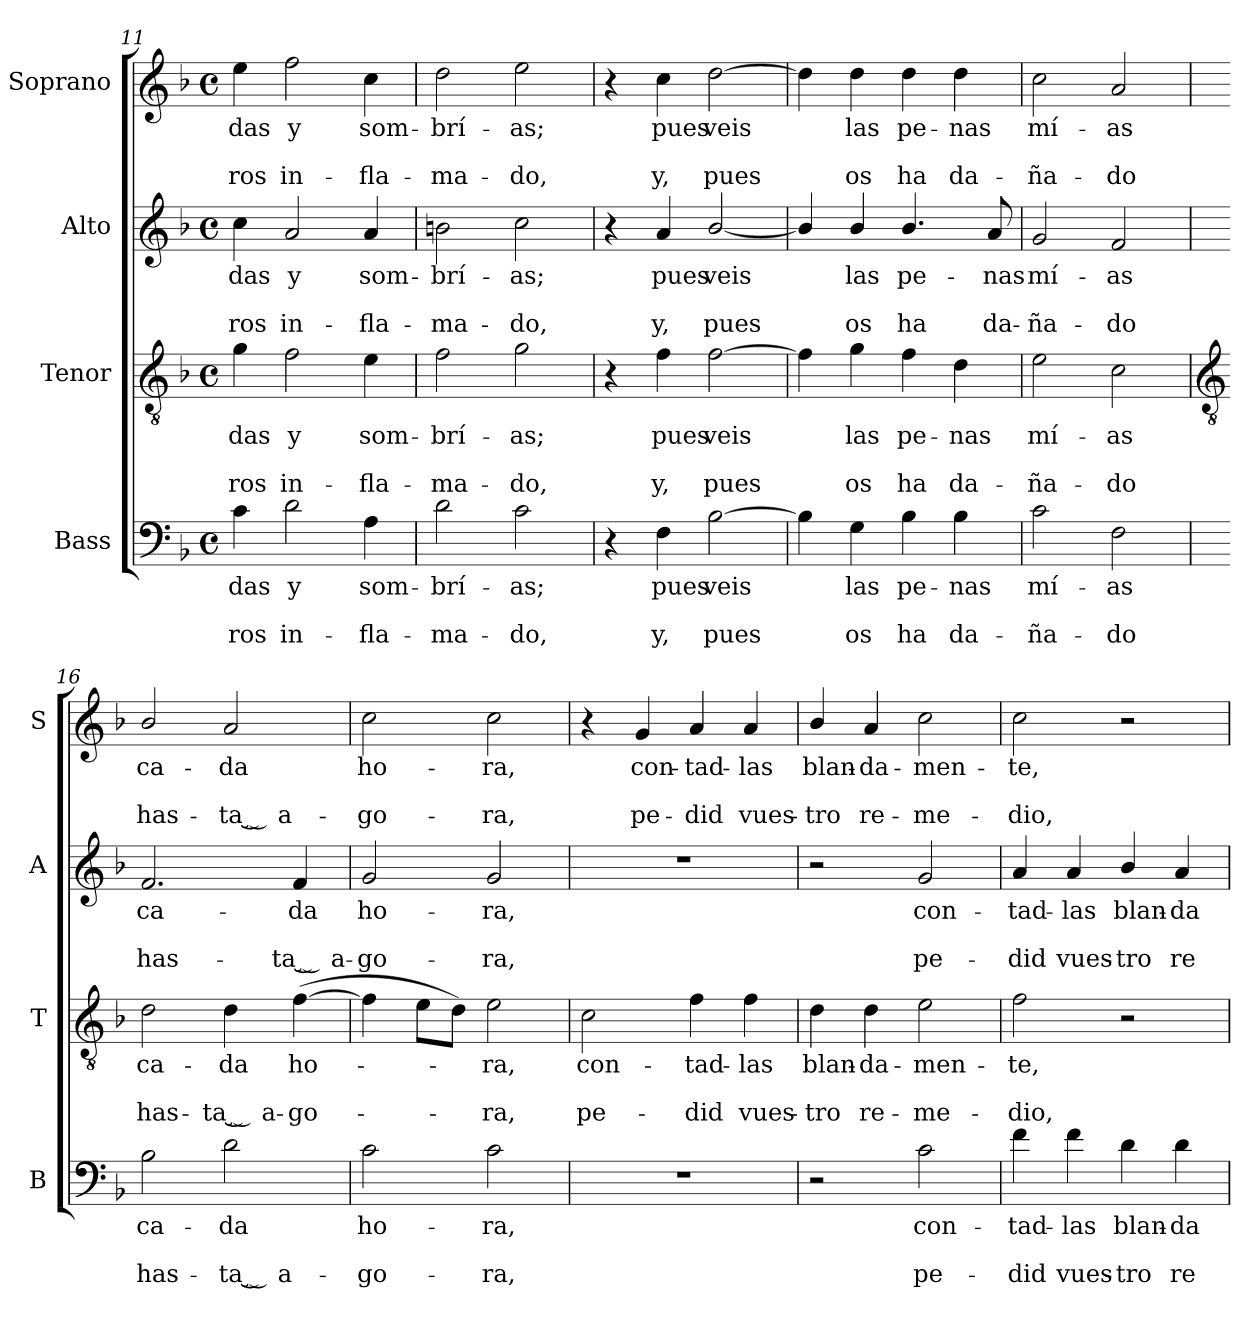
**kern	**text	**text	**text	**kern	**text	**text	**text	**kern	**text	**text	**text	**kern	**text	**text	**text
*part4	*part4	*part4	*part4	*part3	*part3	*part3	*part3	*part2	*part2	*part2	*part2	*part1	*part1	*part1	*part1
*staff4	*staff4	*staff4	*staff4	*staff3	*staff3	*staff3	*staff3	*staff2	*staff2	*staff2	*staff2	*staff1	*staff1	*staff1	*staff1
*I"Bass	*	*	*	*I"Tenor	*	*	*	*I"Alto	*	*	*	*I"Soprano	*	*	*
*I'B	*	*	*	*I'T	*	*	*	*I'A	*	*	*	*I'S	*	*	*
*clefF4	*	*	*	*clefGv2	*	*	*	*clefG2	*	*	*	*clefG2	*	*	*
*k[b-]	*	*	*	*k[b-]	*	*	*	*k[b-]	*	*	*	*k[b-]	*	*	*
*F:	*	*	*	*F:	*	*	*	*F:	*	*	*	*F:	*	*	*
*M4/4	*	*	*	*M4/4	*	*	*	*M4/4	*	*	*	*M4/4	*	*	*
*met(c)	*	*	*	*met(c)	*	*	*	*met(c)	*	*	*	*met(c)	*	*	*
=11	=11	=11	=11	=11	=11	=11	=11	=11	=11	=11	=11	=11	=11	=11	=11
!	!LO:LY:b	!	!LO:LY:b	!	!LO:LY:b	!	!LO:LY:b	!	!LO:LY:b	!	!LO:LY:b	!	!LO:LY:b	!	!LO:LY:b
4c	-das	.	ros	4g	-das	.	ros	4cc	-das	.	ros	4ee	-das	.	ros
!	!LO:LY:b	!	!LO:LY:b	!	!LO:LY:b	!	!LO:LY:b	!	!LO:LY:b	!	!LO:LY:b	!	!LO:LY:b	!	!LO:LY:b
2d	y	.	in-	2f	y	.	in-	2a	y	.	in-	2ff	y	.	in-
!	!LO:LY:b	!	!LO:LY:b	!	!LO:LY:b	!	!LO:LY:b	!	!LO:LY:b	!	!LO:LY:b	!	!LO:LY:b	!	!LO:LY:b
4A	-som-	.	-fla-	4e	-som-	.	-fla-	4a	-som-	.	-fla-	4cc	-som-	.	-fla-
=12	=12	=12	=12	=12	=12	=12	=12	=12	=12	=12	=12	=12	=12	=12	=12
!	!LO:LY:b	!	!LO:LY:b	!	!LO:LY:b	!	!LO:LY:b	!	!LO:LY:b	!	!LO:LY:b	!	!LO:LY:b	!	!LO:LY:b
2d	-brí-	.	-ma-	2f	-brí-	.	-ma-	2bn	-brí-	.	-ma-	2dd	-brí-	.	-ma-
!	!LO:LY:b	!	!LO:LY:b	!	!LO:LY:b	!	!LO:LY:b	!	!LO:LY:b	!	!LO:LY:b	!	!LO:LY:b	!	!LO:LY:b
2c	-as;	.	do,	2g	-as;	.	do,	2cc	-as;	.	do,	2ee	-as;	.	do,
=13	=13	=13	=13	=13	=13	=13	=13	=13	=13	=13	=13	=13	=13	=13	=13
4r	.	.	.	4r	.	.	.	4r	.	.	.	4r	.	.	.
!	!LO:LY:b	!	!LO:LY:b	!	!LO:LY:b	!	!LO:LY:b	!	!LO:LY:b	!	!LO:LY:b	!	!LO:LY:b	!	!LO:LY:b
4F	pues	.	y,	4f	pues	.	y,	4a	pues	.	y,	4cc	pues	.	y,
!	!LO:LY:b	!	!LO:LY:b	!	!LO:LY:b	!	!LO:LY:b	!	!LO:LY:b	!	!LO:LY:b	!	!LO:LY:b	!	!LO:LY:b
[2B-	veis	.	pues	[2f	veis	.	pues	[2b-/	veis	.	pues	[2dd	veis	.	pues
=14	=14	=14	=14	=14	=14	=14	=14	=14	=14	=14	=14	=14	=14	=14	=14
4B-]	.	.	.	4f]	.	.	.	4b-/]	.	.	.	4dd]	.	.	.
!	!LO:LY:b	!	!LO:LY:b	!	!LO:LY:b	!	!LO:LY:b	!	!LO:LY:b	!	!LO:LY:b	!	!LO:LY:b	!	!LO:LY:b
4G	las	.	os	4g	las	.	os	4b-/	las	.	os	4dd	las	.	os
!	!LO:LY:b	!	!LO:LY:b	!	!LO:LY:b	!	!LO:LY:b	!	!LO:LY:b	!	!LO:LY:b	!	!LO:LY:b	!	!LO:LY:b
4B-	pe-	.	-ha	4f	pe-	.	-ha	4.b-/	pe-	.	-ha	4dd	pe-	.	-ha
!	!LO:LY:b	!	!LO:LY:b	!	!LO:LY:b	!	!LO:LY:b	!	!	!	!	!	!LO:LY:b	!	!LO:LY:b
4B-	nas	.	da-	4d	nas	.	da-	.	.	.	.	4dd	nas	.	da-
!	!	!	!	!	!	!	!	!	!LO:LY:b	!	!LO:LY:b	!	!	!	!
.	.	.	.	.	.	.	.	8a	nas	.	da-	.	.	.	.
=15	=15	=15	=15	=15	=15	=15	=15	=15	=15	=15	=15	=15	=15	=15	=15
!	!LO:LY:b	!	!LO:LY:b	!	!LO:LY:b	!	!LO:LY:b	!	!LO:LY:b	!	!LO:LY:b	!	!LO:LY:b	!	!LO:LY:b
2c	-mí-	.	-ña-	2e	-mí-	.	-ña-	2g	-mí-	.	-ña-	2cc	-mí-	.	-ña-
!	!LO:LY:b	!	!LO:LY:b	!	!LO:LY:b	!	!LO:LY:b	!	!LO:LY:b	!	!LO:LY:b	!	!LO:LY:b	!	!LO:LY:b
2F	-as	.	do	2c	-as	.	do	2f	-as	.	do	2a	-as	.	do
!!LO:LB:g=z
=16	=16	=16	=16	=16	=16	=16	=16	=16	=16	=16	=16	=16	=16	=16	=16
*	*	*	*	*clefGv2	*	*	*	*	*	*	*	*	*	*	*
!	!LO:LY:b	!	!LO:LY:b	!	!LO:LY:b	!	!LO:LY:b	!	!LO:LY:b	!	!LO:LY:b	!	!LO:LY:b	!	!LO:LY:b
2B-	ca-	.	-has-	2d	ca-	.	-has-	2.f	ca-	.	-has-	2b-/	ca-	.	-has-
!	!LO:LY:b	!	!LO:LY:b	!	!LO:LY:b	!	!LO:LY:b	!	!	!	!	!	!LO:LY:b	!	!LO:LY:b
2d	-da	.	ta ̮ a-	4d	-da	.	ta ̮ a-	.	.	.	.	2a	-da	.	ta ̮ a-
!	!	!	!	!	!LO:LY:b	!	!LO:LY:b	!	!LO:LY:b	!	!LO:LY:b	!	!	!	!
.	.	.	.	(>[4f	-ho-	.	go-	4f	-da	.	ta ̮ a-	.	.	.	.
=17	=17	=17	=17	=17	=17	=17	=17	=17	=17	=17	=17	=17	=17	=17	=17
!	!LO:LY:b	!	!LO:LY:b	!	!	!	!	!	!LO:LY:b	!	!LO:LY:b	!	!LO:LY:b	!	!LO:LY:b
2c	-ho-	.	-go-	4f]	.	.	.	2g	-ho-	.	-go-	2cc	-ho-	.	-go-
.	.	.	.	8eL	.	.	.	.	.	.	.	.	.	.	.
.	.	.	.	8dJ)	.	.	.	.	.	.	.	.	.	.	.
!	!LO:LY:b	!	!LO:LY:b	!	!LO:LY:b	!	!LO:LY:b	!	!LO:LY:b	!	!LO:LY:b	!	!LO:LY:b	!	!LO:LY:b
2c	-ra,	.	ra,	2e	ra,	.	ra,	2g	-ra,	.	ra,	2cc	-ra,	.	ra,
=18	=18	=18	=18	=18	=18	=18	=18	=18	=18	=18	=18	=18	=18	=18	=18
!	!	!	!	!	!LO:LY:b	!	!LO:LY:b	!	!	!	!	!	!	!	!
1r	.	.	.	2c	con-	.	-pe-	1r	.	.	.	4r	.	.	.
!	!	!	!	!	!	!	!	!	!	!	!	!	!LO:LY:b	!	!LO:LY:b
.	.	.	.	.	.	.	.	.	.	.	.	4g	con-	.	-pe-
!	!	!	!	!	!LO:LY:b	!	!LO:LY:b	!	!	!	!	!	!LO:LY:b	!	!LO:LY:b
.	.	.	.	4f	-tad-	.	-did	.	.	.	.	4a	-tad-	.	-did
!	!	!	!	!	!LO:LY:b	!	!LO:LY:b	!	!	!	!	!	!LO:LY:b	!	!LO:LY:b
.	.	.	.	4f	las	.	vues-	.	.	.	.	4a	las	.	vues-
=19	=19	=19	=19	=19	=19	=19	=19	=19	=19	=19	=19	=19	=19	=19	=19
!	!	!	!	!	!LO:LY:b	!	!LO:LY:b	!	!	!	!	!	!LO:LY:b	!	!LO:LY:b
2r	.	.	.	4d	-blan-	.	-tro	2r	.	.	.	4b-/	-blan-	.	-tro
!	!	!	!	!	!LO:LY:b	!	!LO:LY:b	!	!	!	!	!	!LO:LY:b	!	!LO:LY:b
.	.	.	.	4d	da-	.	-re-	.	.	.	.	4a	da-	.	-re-
!	!LO:LY:b	!	!LO:LY:b	!	!LO:LY:b	!	!LO:LY:b	!	!LO:LY:b	!	!LO:LY:b	!	!LO:LY:b	!	!LO:LY:b
2c	con-	.	-pe-	2e	-men-	.	-me-	2g	con-	.	-pe-	2cc	-men-	.	-me-
=20	=20	=20	=20	=20	=20	=20	=20	=20	=20	=20	=20	=20	=20	=20	=20
!	!LO:LY:b	!	!LO:LY:b	!	!LO:LY:b	!	!LO:LY:b	!	!LO:LY:b	!	!LO:LY:b	!	!LO:LY:b	!	!LO:LY:b
4f	-tad-	.	-did	2f	-te,	.	dio,	4a	-tad-	.	-did	2cc	-te,	.	dio,
!	!LO:LY:b	!	!LO:LY:b	!	!	!	!	!	!LO:LY:b	!	!LO:LY:b	!	!	!	!
4f	las	.	vues-	.	.	.	.	4a	las	.	vues-	.	.	.	.
!	!LO:LY:b	!	!LO:LY:b	!	!	!	!	!	!LO:LY:b	!	!LO:LY:b	!	!	!	!
4d	-blan-	.	-tro	2r	.	.	.	4b-/	-blan-	.	-tro	2r	.	.	.
!	!LO:LY:b	!	!LO:LY:b	!	!	!	!	!	!LO:LY:b	!	!LO:LY:b	!	!	!	!
4d	da-	.	-re-	.	.	.	.	4a	da-	.	-re-	.	.	.	.
=	=	=	=	=	=	=	=	=	=	=	=	=	=	=	=
*-	*-	*-	*-	*-	*-	*-	*-	*-	*-	*-	*-	*-	*-	*-	*-
